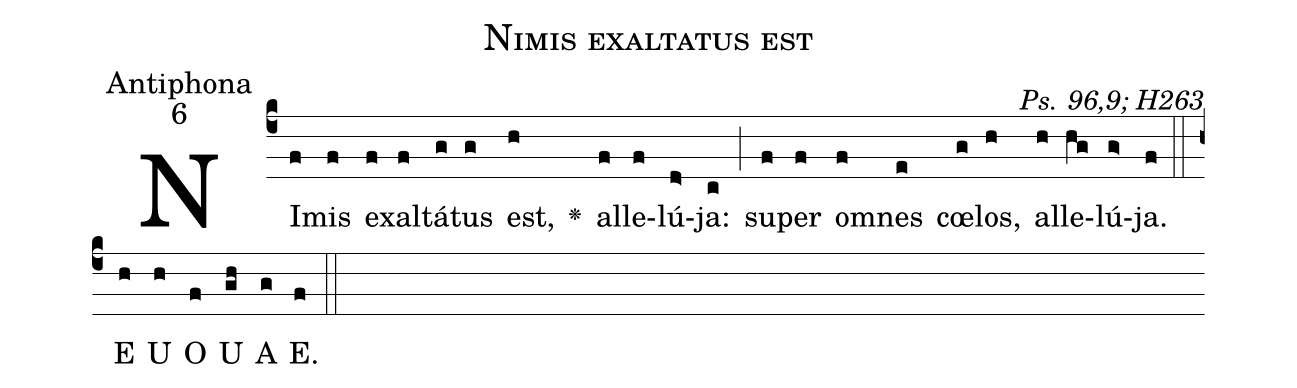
name:Nimis exaltatus est;
office-part:Antiphona;
mode:6;
commentary:Ps. 96,9; H263;
%%
(c4)NI(f)mis(f) e(f)xal(f)tá(g)tus(g) est,(h) <v>\greheightstar</v>() al(f)le(f)lú(d>)ja:(c) (;)
su(f)per(f) om(f)nes(e) cœ(g)los,(h) al(h)le(hg)lú(g>)ja.(f) (::)

E(h) U(h) O(f) U(gh) A(g) E.(f) (::)
